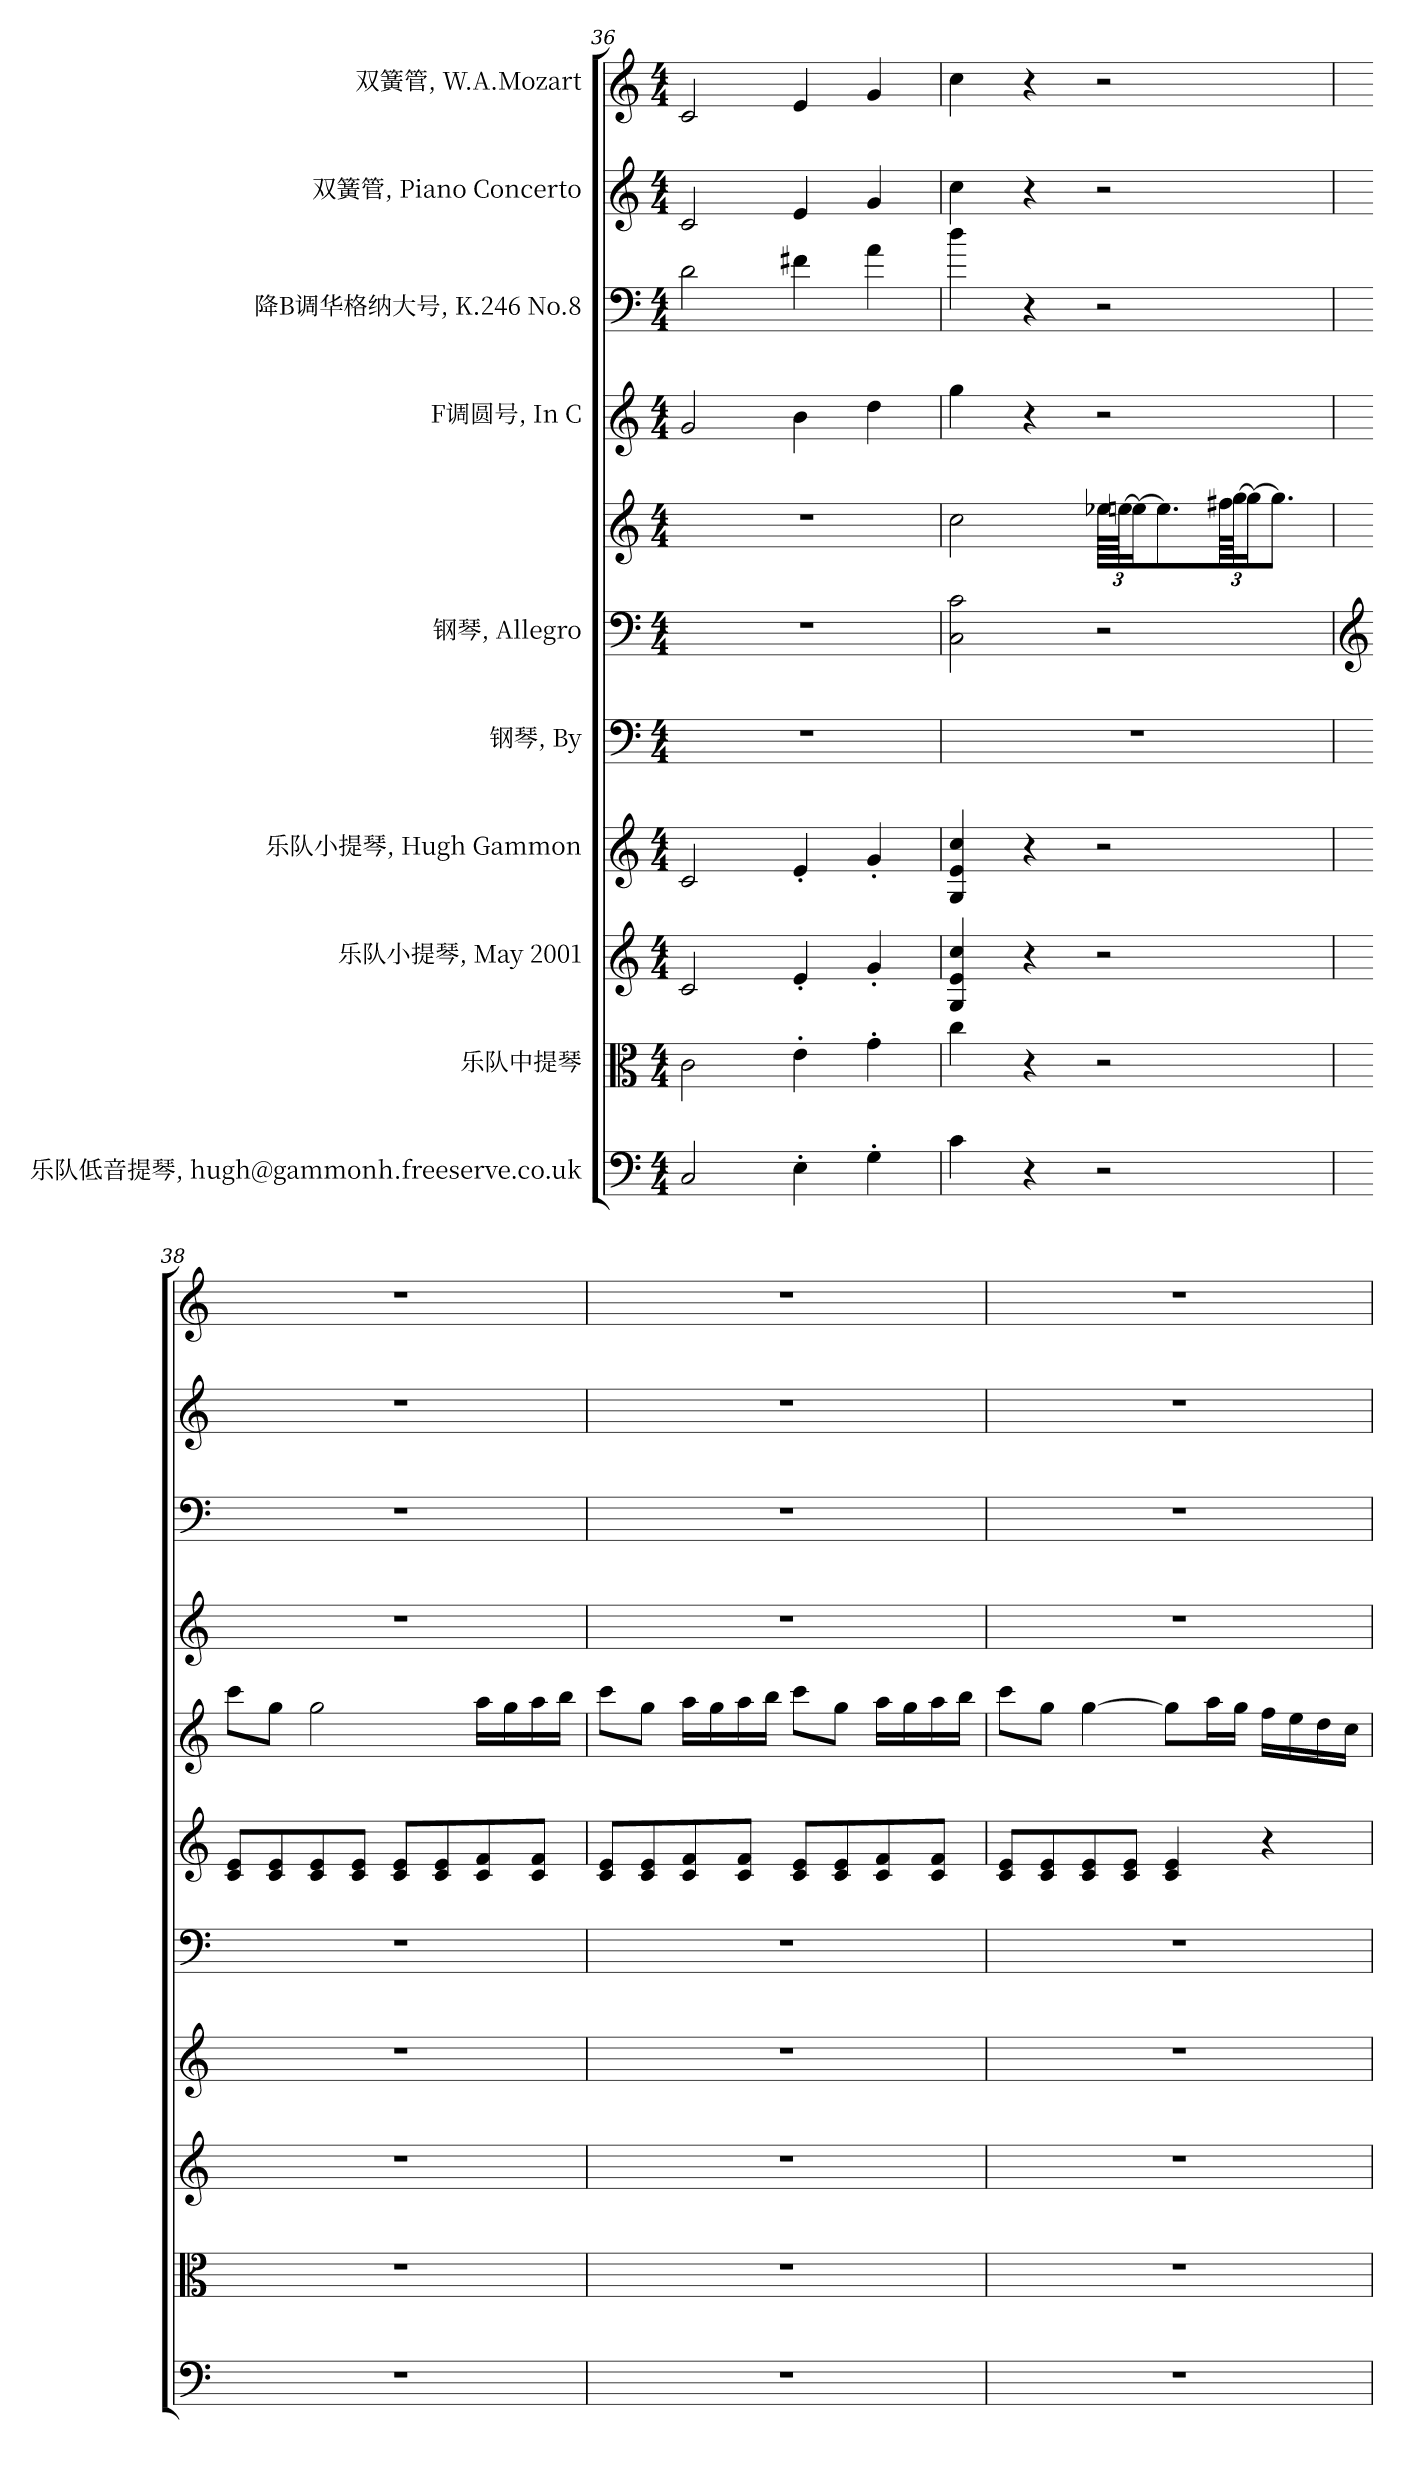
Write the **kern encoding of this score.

**kern	**kern	**kern	**kern	**kern	**kern	**kern	**kern	**kern	**kern	**kern
*part10	*part9	*part8	*part7	*part6	*part5	*part5	*part4	*part3	*part2	*part1
*staff11	*staff10	*staff9	*staff8	*staff7	*staff6	*staff5	*staff4	*staff3	*staff2	*staff1
*I"乐队低音提琴, hugh@gammonh.freeserve.co.uk	*I"乐队中提琴	*I"乐队小提琴, May 2001	*I"乐队小提琴, Hugh Gammon	*I"钢琴,       By	*I"钢琴, Allegro	*	*I"F调圆号, In C	*I"降B调华格纳大号, K.246 No.8	*I"双簧管, Piano Concerto	*I"双簧管, W.A.Mozart
!!LO:PB:g=z
*clefF4	*clefC3	*clefG2	*clefG2	*clefF4	*clefF4	*clefG2	*clefG2	*clefF4	*clefG2	*clefG2
*ITrd7c12	*	*	*	*	*	*	*ITrd4c7	*ITrd1c2	*	*
*k[]	*k[]	*k[]	*k[]	*k[]	*k[]	*k[]	*k[b-]	*k[b-e-]	*k[]	*k[]
*M4/4	*M4/4	*M4/4	*M4/4	*M4/4	*M4/4	*M4/4	*M4/4	*M4/4	*M4/4	*M4/4
=36	=36	=36	=36	=36	=36	=36	=36	=36	=36	=36
2CC/	2c\	2c/	2c/	1r	1r	1r	2c/	2c\	2c/	2c/
4EE'\	4e'\	4e'/	4e'/	.	.	.	4e\	4en\	4e/	4e/
4GG'\	4g'\	4g'/	4g'/	.	.	.	4g\	4g\	4g/	4g/
=37	=37	=37	=37	=37	=37	=37	=37	=37	=37	=37
4C\	4cc\	4G/ 4e/ 4cc/	4G/ 4e/ 4cc/	1r	2C\ 2c\	2cc\	4cc\	4cc\	4cc\	4cc\
4r	4r	4r	4r	.	.	.	4r	4r	4r	4r
*	*	*	*	*	*	*Xbrackettup	*	*	*	*
2r	2r	2r	2r	.	2r	96ee-X\LLLL	2r	2r	2r	2r
.	.	.	.	.	.	[96een\JJ	.	.	.	.
.	.	.	.	.	.	24ee\J_	.	.	.	.
.	.	.	.	.	.	8.ee\]	.	.	.	.
.	.	.	.	.	.	96ff#X\LLL	.	.	.	.
.	.	.	.	.	.	[96gg\JJ	.	.	.	.
.	.	.	.	.	.	24gg\J_	.	.	.	.
.	.	.	.	.	.	8.gg\J]	.	.	.	.
=38	=38	=38	=38	=38	=38	=38	=38	=38	=38	=38
*	*	*	*	*	*clefG2	*	*	*	*	*
1r	1r	1r	1r	1r	8c/ 8e/L	8ccc\L	1r	1r	1r	1r
.	.	.	.	.	8c/ 8e/	8gg\J	.	.	.	.
.	.	.	.	.	8c/ 8e/	2gg\	.	.	.	.
.	.	.	.	.	8c/ 8e/J	.	.	.	.	.
.	.	.	.	.	8c/ 8e/L	.	.	.	.	.
.	.	.	.	.	8c/ 8e/	.	.	.	.	.
.	.	.	.	.	8c/ 8f/	16aa\LL	.	.	.	.
.	.	.	.	.	.	16gg\	.	.	.	.
.	.	.	.	.	8c/ 8f/J	16aa\	.	.	.	.
.	.	.	.	.	.	16bb\JJ	.	.	.	.
!!LO:PB:g=z
=39	=39	=39	=39	=39	=39	=39	=39	=39	=39	=39
1r	1r	1r	1r	1r	8c/ 8e/L	8ccc\L	1r	1r	1r	1r
.	.	.	.	.	8c/ 8e/	8gg\J	.	.	.	.
.	.	.	.	.	8c/ 8f/	16aa\LL	.	.	.	.
.	.	.	.	.	.	16gg\	.	.	.	.
.	.	.	.	.	8c/ 8f/J	16aa\	.	.	.	.
.	.	.	.	.	.	16bb\JJ	.	.	.	.
.	.	.	.	.	8c/ 8e/L	8ccc\L	.	.	.	.
.	.	.	.	.	8c/ 8e/	8gg\J	.	.	.	.
.	.	.	.	.	8c/ 8f/	16aa\LL	.	.	.	.
.	.	.	.	.	.	16gg\	.	.	.	.
.	.	.	.	.	8c/ 8f/J	16aa\	.	.	.	.
.	.	.	.	.	.	16bb\JJ	.	.	.	.
=40	=40	=40	=40	=40	=40	=40	=40	=40	=40	=40
1r	1r	1r	1r	1r	8c/ 8e/L	8ccc\L	1r	1r	1r	1r
.	.	.	.	.	8c/ 8e/	8gg\J	.	.	.	.
.	.	.	.	.	8c/ 8e/	[4gg\	.	.	.	.
.	.	.	.	.	8c/ 8e/J	.	.	.	.	.
.	.	.	.	.	4c/ 4e/	8gg\L]	.	.	.	.
.	.	.	.	.	.	16aa\L	.	.	.	.
.	.	.	.	.	.	16gg\JJ	.	.	.	.
.	.	.	.	.	4r	16ff\LL	.	.	.	.
.	.	.	.	.	.	16ee\	.	.	.	.
.	.	.	.	.	.	16dd\	.	.	.	.
.	.	.	.	.	.	16cc\JJ	.	.	.	.
=	=	=	=	=	=	=	=	=	=	=
*-	*-	*-	*-	*-	*-	*-	*-	*-	*-	*-
